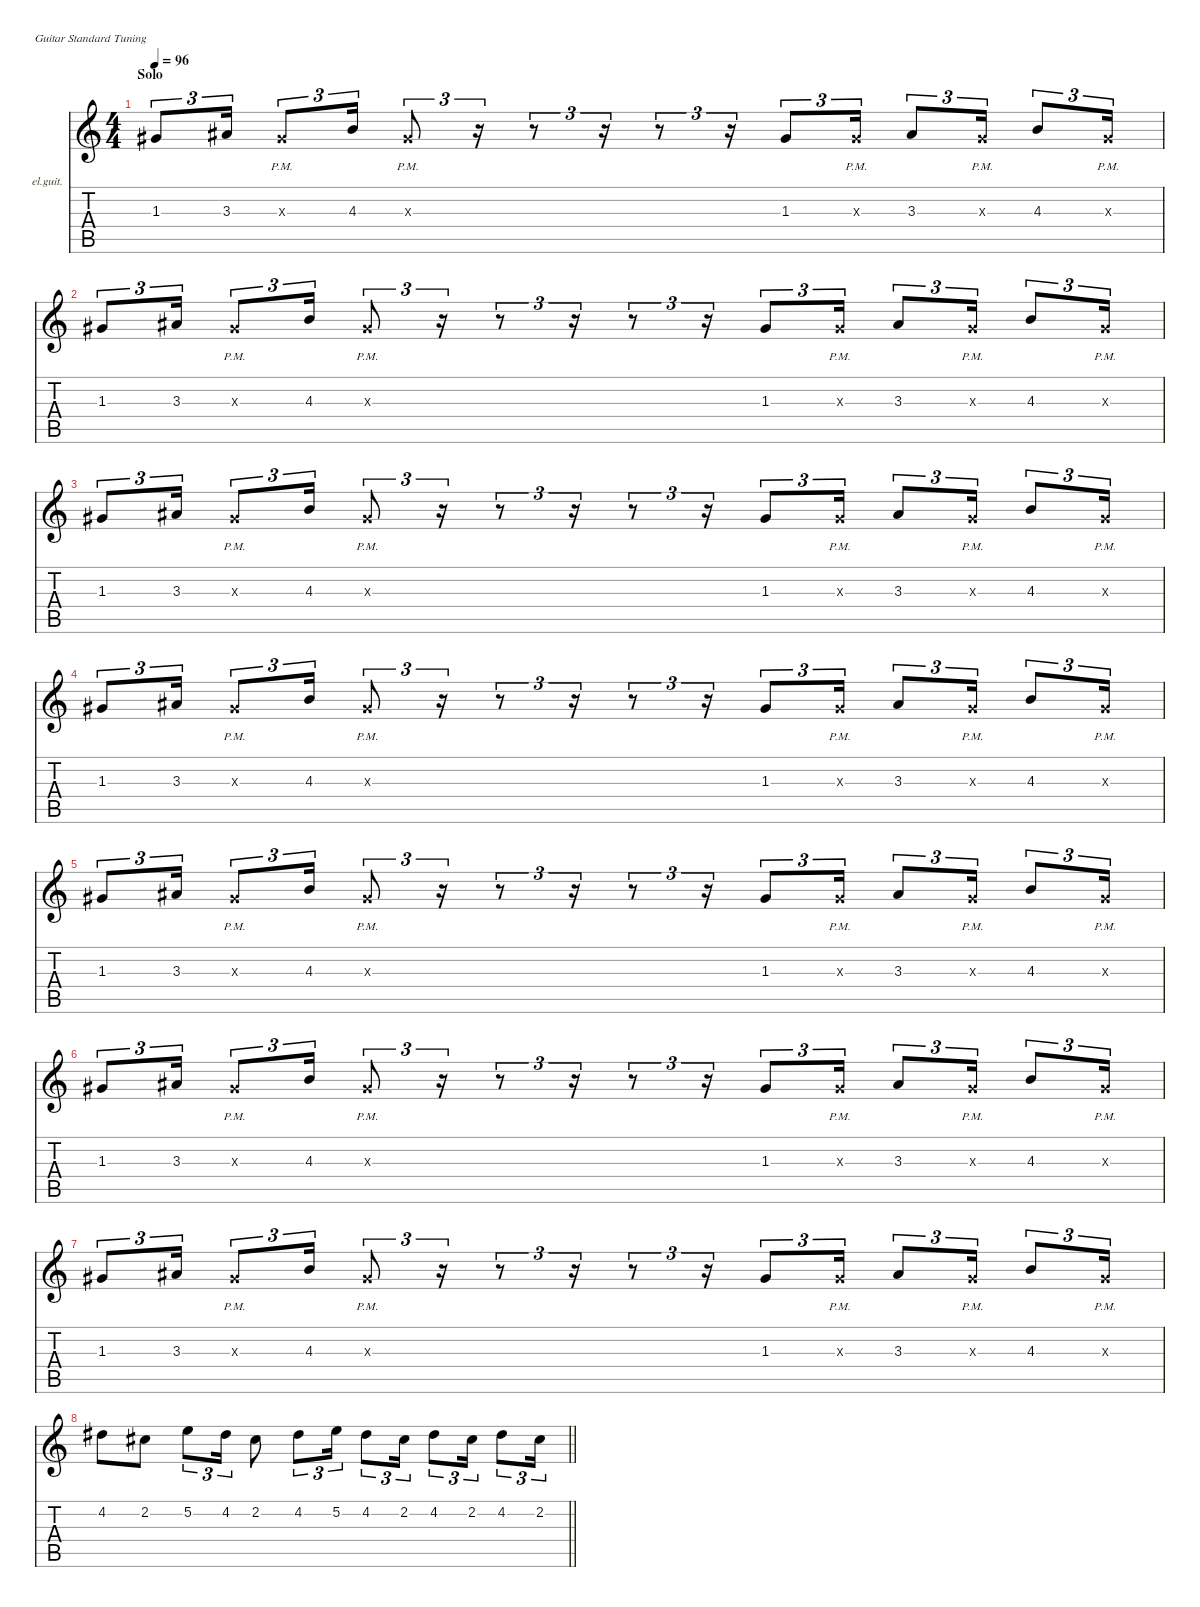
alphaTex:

\defaultSystemsLayout 4
\hideDynamics
\bracketExtendMode nobrackets
\firstSystemTrackNameOrientation horizontal
\otherSystemsTrackNameOrientation horizontal
\track ("Guitar (riff)" "el.guit.") {instrument electricguitarclean}
\staff {score tabs}
\tuning (E4 B3 G3 D3 A2 E2)
\ts (4 4)
\section ("" "Solo")
\tempo 96
\clef g2
\ks c
1.3{acc #}.8{tu (3 2) dy mp beam Up} 3.3{acc #}.16{tu (3 2) beam Up} 1.3{pm x acc #}.8{tu (3 2) beam Up} 4.3.16{tu (3 2) beam Up} 1.3{pm x acc #}.8{tu (3 2) beam Up} r.16{tu (3 2) beam Up} r.8{tu (3 2) beam Up} r.16{tu (3 2) beam Up} r.8{tu (3 2) beam Up} r.16{tu (3 2) beam Up} 1.3{acc #}.8{tu (3 2) beam Up} 1.3{pm x acc #}.16{tu (3 2) beam Up} 3.3{acc #}.8{tu (3 2) beam Up} 1.3{pm x acc #}.16{tu (3 2) beam Up} 4.3.8{tu (3 2) beam Up} 1.3{pm x acc #}.16{tu (3 2) beam Up} |
1.3{acc #}.8{tu (3 2) beam Up} 3.3{acc #}.16{tu (3 2) beam Up} 1.3{pm x acc #}.8{tu (3 2) beam Up} 4.3.16{tu (3 2) beam Up} 1.3{pm x acc #}.8{tu (3 2) beam Up} r.16{tu (3 2) beam Up} r.8{tu (3 2) beam Up} r.16{tu (3 2) beam Up} r.8{tu (3 2) beam Up} r.16{tu (3 2) beam Up} 1.3{acc #}.8{tu (3 2) beam Up} 1.3{pm x acc #}.16{tu (3 2) beam Up} 3.3{acc #}.8{tu (3 2) beam Up} 1.3{pm x acc #}.16{tu (3 2) beam Up} 4.3.8{tu (3 2) beam Up} 1.3{pm x acc #}.16{tu (3 2) beam Up} |
1.3{acc #}.8{tu (3 2) beam Up} 3.3{acc #}.16{tu (3 2) beam Up} 1.3{pm x acc #}.8{tu (3 2) beam Up} 4.3.16{tu (3 2) beam Up} 1.3{pm x acc #}.8{tu (3 2) beam Up} r.16{tu (3 2) beam Up} r.8{tu (3 2) beam Up} r.16{tu (3 2) beam Up} r.8{tu (3 2) beam Up} r.16{tu (3 2) beam Up} 1.3{acc #}.8{tu (3 2) beam Up} 1.3{pm x acc #}.16{tu (3 2) beam Up} 3.3{acc #}.8{tu (3 2) beam Up} 1.3{pm x acc #}.16{tu (3 2) beam Up} 4.3.8{tu (3 2) beam Up} 1.3{pm x acc #}.16{tu (3 2) beam Up} |
1.3{acc #}.8{tu (3 2) beam Up} 3.3{acc #}.16{tu (3 2) beam Up} 1.3{pm x acc #}.8{tu (3 2) beam Up} 4.3.16{tu (3 2) beam Up} 1.3{pm x acc #}.8{tu (3 2) beam Up} r.16{tu (3 2) beam Up} r.8{tu (3 2) beam Up} r.16{tu (3 2) beam Up} r.8{tu (3 2) beam Up} r.16{tu (3 2) beam Up} 1.3{acc #}.8{tu (3 2) beam Up} 1.3{pm x acc #}.16{tu (3 2) beam Up} 3.3{acc #}.8{tu (3 2) beam Up} 1.3{pm x acc #}.16{tu (3 2) beam Up} 4.3.8{tu (3 2) beam Up} 1.3{pm x acc #}.16{tu (3 2) beam Up} |
1.3{acc #}.8{tu (3 2) beam Up} 3.3{acc #}.16{tu (3 2) beam Up} 1.3{pm x acc #}.8{tu (3 2) beam Up} 4.3.16{tu (3 2) beam Up} 1.3{pm x acc #}.8{tu (3 2) beam Up} r.16{tu (3 2) beam Up} r.8{tu (3 2) beam Up} r.16{tu (3 2) beam Up} r.8{tu (3 2) beam Up} r.16{tu (3 2) beam Up} 1.3{acc #}.8{tu (3 2) beam Up} 1.3{pm x acc #}.16{tu (3 2) beam Up} 3.3{acc #}.8{tu (3 2) beam Up} 1.3{pm x acc #}.16{tu (3 2) beam Up} 4.3.8{tu (3 2) beam Up} 1.3{pm x acc #}.16{tu (3 2) beam Up} |
1.3{acc #}.8{tu (3 2) beam Up} 3.3{acc #}.16{tu (3 2) beam Up} 1.3{pm x acc #}.8{tu (3 2) beam Up} 4.3.16{tu (3 2) beam Up} 1.3{pm x acc #}.8{tu (3 2) beam Up} r.16{tu (3 2) beam Up} r.8{tu (3 2) beam Up} r.16{tu (3 2) beam Up} r.8{tu (3 2) beam Up} r.16{tu (3 2) beam Up} 1.3{acc #}.8{tu (3 2) beam Up} 1.3{pm x acc #}.16{tu (3 2) beam Up} 3.3{acc #}.8{tu (3 2) beam Up} 1.3{pm x acc #}.16{tu (3 2) beam Up} 4.3.8{tu (3 2) beam Up} 1.3{pm x acc #}.16{tu (3 2) beam Up} |
1.3{acc #}.8{tu (3 2) beam Up} 3.3{acc #}.16{tu (3 2) beam Up} 1.3{pm x acc #}.8{tu (3 2) beam Up} 4.3.16{tu (3 2) beam Up} 1.3{pm x acc #}.8{tu (3 2) beam Up} r.16{tu (3 2) beam Up} r.8{tu (3 2) beam Up} r.16{tu (3 2) beam Up} r.8{tu (3 2) beam Up} r.16{tu (3 2) beam Up} 1.3{acc #}.8{tu (3 2) beam Up} 1.3{pm x acc #}.16{tu (3 2) beam Up} 3.3{acc #}.8{tu (3 2) beam Up} 1.3{pm x acc #}.16{tu (3 2) beam Up} 4.3.8{tu (3 2) beam Up} 1.3{pm x acc #}.16{tu (3 2) beam Up} |
\barLineRight lightlight
4.2{acc #}.8{dy mf beam Down} 2.2{acc #}.8{beam Down} 5.2.8{tu (3 2) beam Down} 4.2{acc #}.16{tu (3 2) beam Down} 2.2{acc #}.8{beam Down} 4.2{acc #}.8{tu (3 2) beam Down} 5.2.16{tu (3 2) beam Down} 4.2{acc #}.8{tu (3 2) beam Down} 2.2{acc #}.16{tu (3 2) beam Down} 4.2{acc #}.8{tu (3 2) beam Down} 2.2{acc #}.16{tu (3 2) beam Down} 4.2{acc #}.8{tu (3 2) beam Down} 2.2{acc #}.16{tu (3 2) beam Down}
